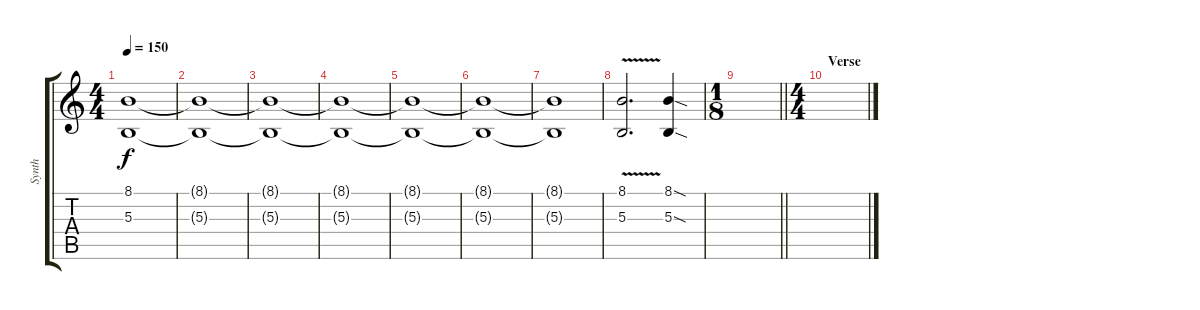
\track ("Synth" "Synth") {instrument lead1square}
\staff {score tabs}
\tuning (Eb4 Bb3 Gb3 Db3 Ab2 Eb2) {hide}
\ts (4 4)
\tempo 150
\clef g2
\ks c
(8.1{t} 5.3{t}).1{dy f} |
(8.1{t} 5.3{t}).1 |
(8.1{t} 5.3{t}).1 |
(8.1{t} 5.3{t}).1 |
(8.1{t} 5.3{t}).1 |
(8.1{t} 5.3{t}).1 |
(8.1{t} 5.3{t}).1 |
(8.1{v} 5.3{v}).2{d} (8.1{sod} 5.3{sod}).4 |
\ts (1 8)
\barLineRight lightlight
|
\ts (4 4)
\section ("" "Verse")
